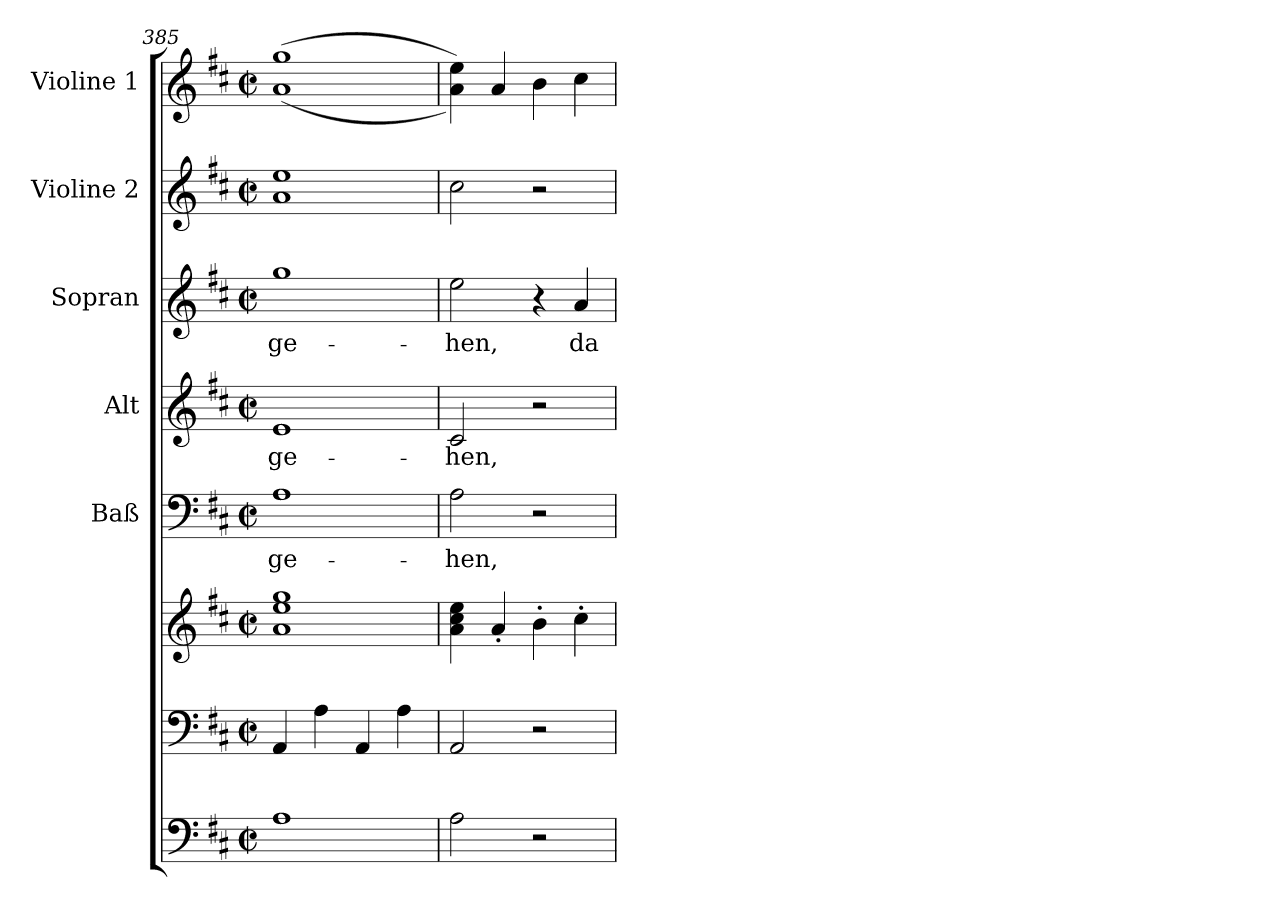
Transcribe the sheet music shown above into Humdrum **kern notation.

**kern	**kern	**kern	**kern	**text	**kern	**text	**kern	**text	**kern	**kern
*part7	*part6	*part6	*part5	*part5	*part4	*part4	*part3	*part3	*part2	*part1
*staff8	*staff7	*staff6	*staff5	*staff5	*staff4	*staff4	*staff3	*staff3	*staff2	*staff1
*	*	*	*I"Baß	*	*I"Alt	*	*I"Sopran	*	*I"Violine 2	*I"Violine 1
*	*	*	*	*	*	*	*	*	*I'Vln	*I'Vln
*clefF4	*clefF4	*clefG2	*clefF4	*	*clefG2	*	*clefG2	*	*clefG2	*clefG2
*ITrd7c12	*	*	*	*	*	*	*	*	*	*
*k[f#c#]	*k[f#c#]	*k[f#c#]	*k[f#c#]	*	*k[f#c#]	*	*k[f#c#]	*	*k[f#c#]	*k[f#c#]
*D:	*D:	*D:	*D:	*	*D:	*	*D:	*	*D:	*D:
*M2/2	*M2/2	*M2/2	*M2/2	*	*M2/2	*	*M2/2	*	*M2/2	*M2/2
*met(c|)	*met(c|)	*met(c|)	*met(c|)	*	*met(c|)	*	*met(c|)	*	*met(c|)	*met(c|)
=385	=385	=385	=385	=385	=385	=385	=385	=385	=385	=385
!	!	!	!	!LO:LY:b	!	!LO:LY:b	!	!LO:LY:b	!	!
1AA	4AA/	1a 1ee 1gg	1A	ge-	1e	ge-	1gg	ge-	1a 1ee	(<(>1a 1gg
.	4A\	.	.	.	.	.	.	.	.	.
.	4AA/	.	.	.	.	.	.	.	.	.
.	4A\	.	.	.	.	.	.	.	.	.
=386	=386	=386	=386	=386	=386	=386	=386	=386	=386	=386
!	!	!	!	!LO:LY:b	!	!LO:LY:b	!	!LO:LY:b	!	!
2AA\	2AA/	4a\ 4cc#\ 4ee\	2A\	-hen,	2c#/	-hen,	2ee\	-hen,	2cc#\	4a\ 4ee\))
.	.	4a'</	.	.	.	.	.	.	.	4a/
2r	2r	4b'>\	2r	.	2r	.	4r	.	2r	4b\
!	!	!	!	!	!	!	!	!LO:LY:b	!	!
.	.	4cc#'>\	.	.	.	.	4a/	da-	.	4cc#\
=	=	=	=	=	=	=	=	=	=	=
*-	*-	*-	*-	*-	*-	*-	*-	*-	*-	*-
